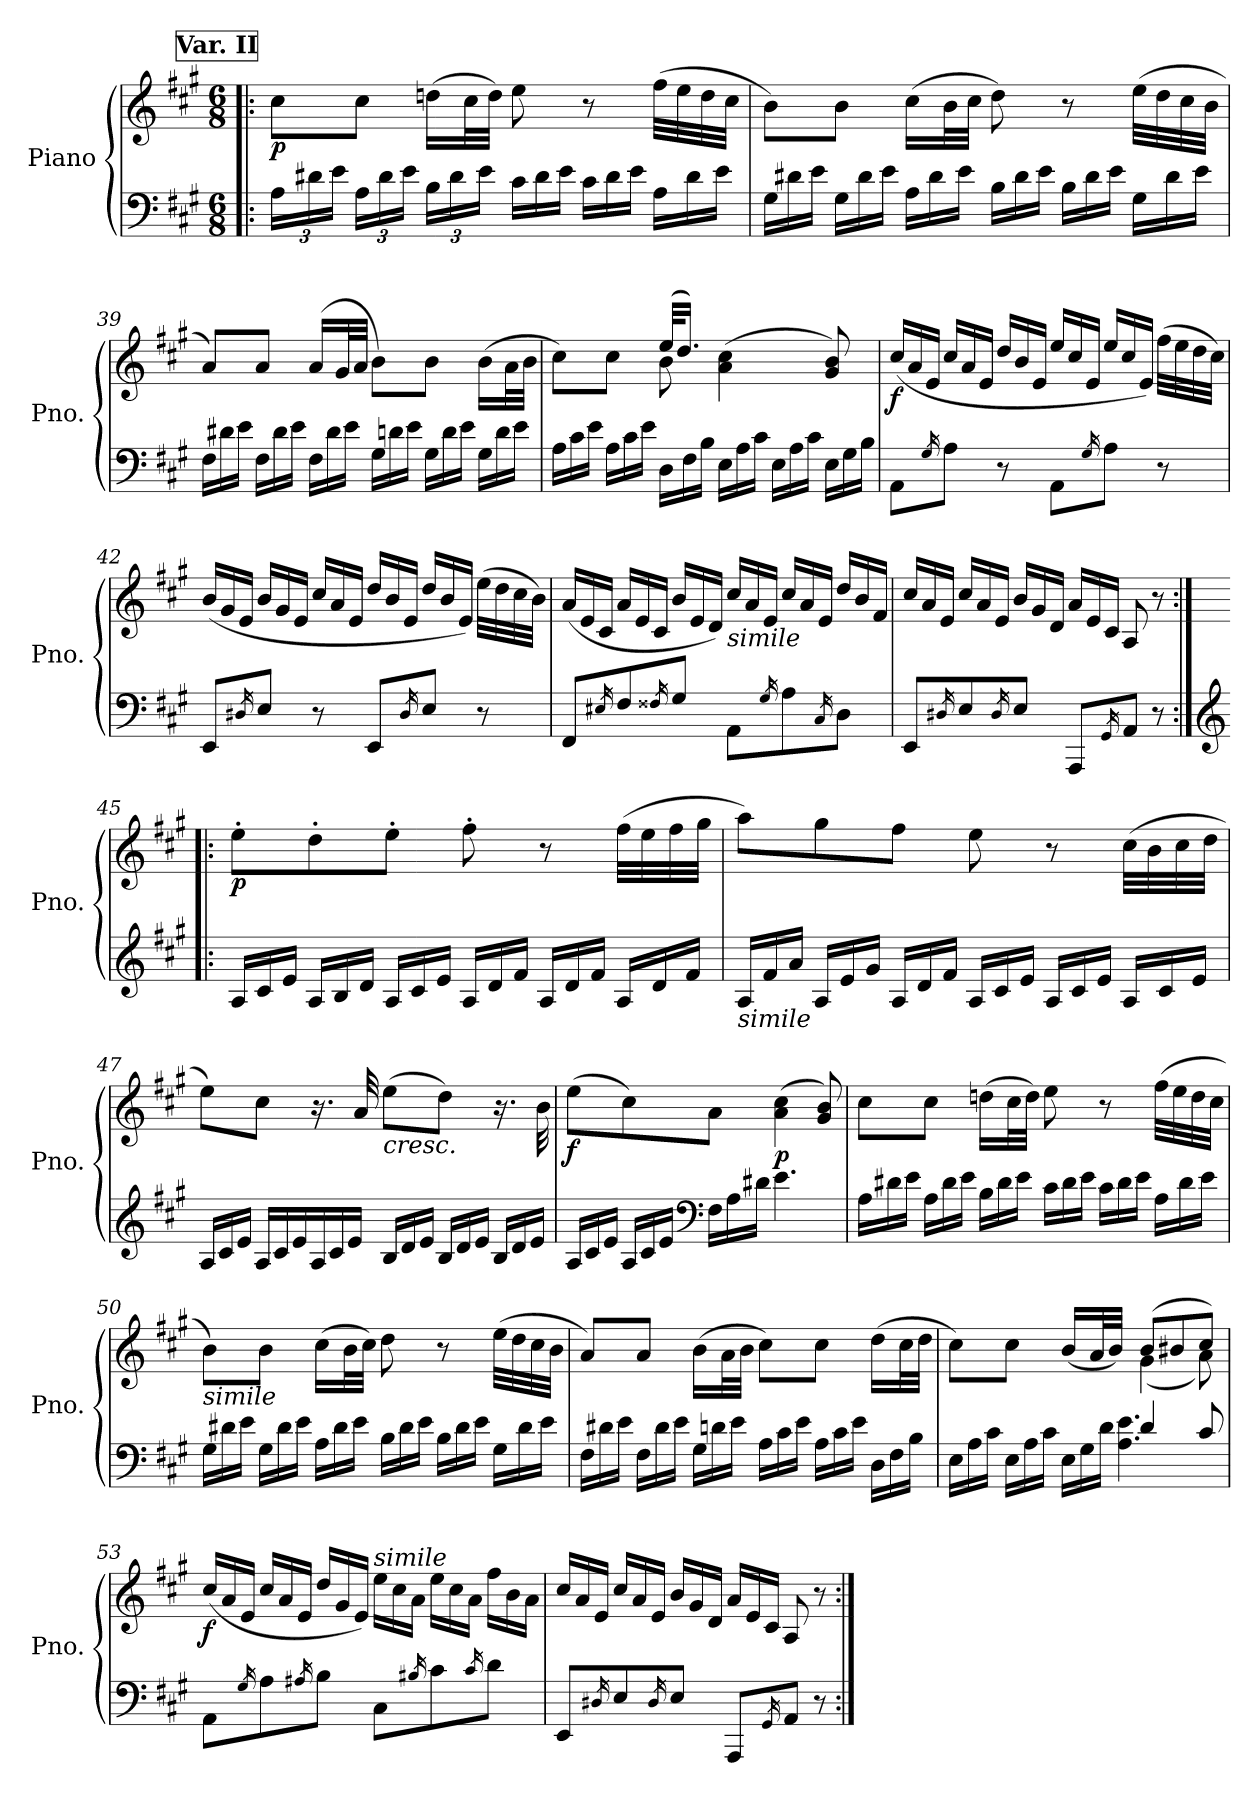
**kern	**kern	**dynam
*part1	*part1	*part1
*staff2	*staff1	*staff1/2
*I"Piano	*	*
*I'Pno.	*	*
*clefF4	*clefG2	*
*k[f#c#g#]	*k[f#c#g#]	*
*M6/8	*M6/8	*
*Xbrackettup	*	*
!!LO:REH:place=s1:a:B:fs=14:t=Var. II
=37!|:	=37!|:	=37!|:
!	!	!LO:DY:b
24A\LL	8cc#\L	p
24d#X\	.	.
24e\JJ	.	.
24A\LL	8cc#\J	.
24d#\	.	.
24e\JJ	.	.
24B\LL	(>16ddn\LL	.
24d#\	.	.
.	32cc#\L	.
24e\JJ	.	.
.	32dd\JJJ)	.
*Xtuplet	*	*
24c#\LL	8ee\	.
24d#\	.	.
24e\JJ	.	.
24c#\LL	8r	.
24d#\	.	.
24e\JJ	.	.
24A\LL	(>32ff#\LLL	.
.	32ee\	.
24d#\	.	.
.	32dd\	.
24e\JJ	.	.
.	32cc#\JJJ	.
=38	=38	=38
24G#\LL	8b\L)	.
24d#X\	.	.
24e\JJ	.	.
24G#\LL	8b\J	.
24d#\	.	.
24e\JJ	.	.
24A\LL	(>16cc#\LL	.
24d#\	.	.
.	32b\L	.
24e\JJ	.	.
.	32cc#\JJJ	.
24B\LL	8dd\)	.
24d#\	.	.
24e\JJ	.	.
24B\LL	8r	.
24d#\	.	.
24e\JJ	.	.
24G#\LL	(>32ee\LLL	.
.	32dd\	.
24d#\	.	.
.	32cc#\	.
24e\JJ	.	.
.	32b\JJJ	.
=39	=39	=39
24F#\LL	8a/L)	.
24d#X\	.	.
24e\JJ	.	.
24F#\LL	8a/J	.
24d#\	.	.
24e\JJ	.	.
24F#\LL	(>16a/LL	.
24d#\	.	.
.	32g#/L	.
24e\JJ	.	.
.	32a/JJJ	.
24G#\LL	8b\L)	.
24dn\	.	.
24e\JJ	.	.
24G#\LL	8b\J	.
24d\	.	.
24e\JJ	.	.
24G#\LL	(>16b\LL	.
24d\	.	.
.	32a\L	.
24e\JJ	.	.
.	32b\JJJ	.
=40	=40	=40
*	*^	*
24A\LL	8cc#\L)	4ryy	.
24c#\	.	.	.
24e\JJ	.	.	.
24A\LL	8cc#\J	.	.
24c#\	.	.	.
24e\JJ	.	.	.
24D\LL	(>32ee/KLL	8b\	.
.	16.dd/JJ)	.	.
24F#\	.	.	.
24B\JJ	.	.	.
24E\LL	(>4a\ 4cc#\	4.ryy	.
24A\	.	.	.
24c#\JJ	.	.	.
24E\LL	.	.	.
24A\	.	.	.
24c#\JJ	.	.	.
24E\LL	8g#/ 8b/)	.	.
24G#\	.	.	.
24B\JJ	.	.	.
*	*v	*v	*
=41	=41	=41
*	*Xtuplet	*
!	!	!LO:DY:b
8AA\L	(<24cc#/LL	f
.	24a/	.
.	24e/JJ	.
16qG#/	.	.
8A\J	24cc#/LL	.
.	24a/	.
.	24e/JJ	.
8r	24dd/LL	.
.	24b/	.
.	24e/JJ	.
8AA\L	24ee/LL	.
.	24cc#/	.
.	24e/JJ	.
16qG#/	.	.
8A\J	24ee/LL	.
.	24cc#/	.
.	24e/JJ)	.
8r	(>32ff#\LLL	.
.	32ee\	.
.	32dd\	.
.	32cc#\JJJ)	.
=42	=42	=42
8EE/L	(<24b/LL	.
.	24g#/	.
.	24e/JJ	.
16qD#X/	.	.
8E/J	24b/LL	.
.	24g#/	.
.	24e/JJ	.
8r	24cc#/LL	.
.	24a/	.
.	24e/JJ	.
8EE/L	24dd/LL	.
.	24b/	.
.	24e/JJ	.
16qD#/	.	.
8E/J	24dd/LL	.
.	24b/	.
.	24e/JJ)	.
8r	(>32ee\LLL	.
.	32dd\	.
.	32cc#\	.
.	32b\JJJ)	.
=43	=43	=43
8FF#/L	(<24a/LL	.
.	24e/	.
.	24c#/JJ	.
16qE#X/	.	.
8F#/	24a/LL	.
.	24e/	.
.	24c#/JJ	.
16qF##X/	.	.
8G#/J	24b/LL	.
.	24e/	.
.	24d/JJ)	.
!	!LO:TX:b:i:t=simile	!
8AA\L	24cc#/LL	.
.	24a/	.
.	24e/JJ	.
16qG#/	.	.
8A\	24cc#/LL	.
.	24a/	.
.	24e/JJ	.
16qC#/	.	.
8D\J	24dd/LL	.
.	24b/	.
.	24f#/JJ	.
=44	=44	=44
8EE/L	24cc#/LL	.
.	24a/	.
.	24e/JJ	.
16qD#X/	.	.
8E/	24cc#/LL	.
.	24a/	.
.	24e/JJ	.
16qD#/	.	.
8E/J	24b/LL	.
.	24g#/	.
.	24d/JJ	.
8AAA/L	24a/LL	.
.	24e/	.
.	24c#/JJ	.
16qGG#/	.	.
8AA/J	8A/	.
8r	8r	.
=45:|!|:	=45:|!|:	=45:|!|:
*clefG2	*	*
!	!	!LO:DY:b
24A/LL	8ee'\L	p
24c#/	.	.
24e/JJ	.	.
24A/LL	8dd'\	.
24B/	.	.
24d/JJ	.	.
24A/LL	8ee'\J	.
24c#/	.	.
24e/JJ	.	.
24A/LL	8ff#'\	.
24d/	.	.
24f#/JJ	.	.
24A/LL	8r	.
24d/	.	.
24f#/JJ	.	.
24A/LL	(>32ff#\LLL	.
.	32ee\	.
24d/	.	.
.	32ff#\	.
24f#/JJ	.	.
.	32gg#\JJJ	.
=46	=46	=46
!LO:TX:b:i:t=simile	!	!
24A/LL	8aa\L)	.
24f#/	.	.
24a/JJ	.	.
24A/LL	8gg#\	.
24e/	.	.
24g#/JJ	.	.
24A/LL	8ff#\J	.
24d/	.	.
24f#/JJ	.	.
24A/LL	8ee\	.
24c#/	.	.
24e/JJ	.	.
24A/LL	8r	.
24c#/	.	.
24e/JJ	.	.
24A/LL	(>32cc#\LLL	.
.	32b\	.
24c#/	.	.
.	32cc#\	.
24e/JJ	.	.
.	32dd\JJJ	.
=47	=47	=47
24A/LL	8ee\L)	.
24c#/	.	.
24e/JJ	.	.
24A/LL	8cc#\J	.
24c#/	.	.
24e/	.	.
24A/	16.r	.
24c#/	.	.
24e/JJ	.	.
.	32a/	.
!	!LO:TX:b:i:t=cresc.	!
24B/LL	(>8ee\L	.
24d/	.	.
24e/JJ	.	.
24B/LL	8dd\J)	.
24d/	.	.
24e/JJ	.	.
24B/LL	16.r	.
24d/	.	.
24e/JJ	.	.
.	32b\	.
=48	=48	=48
!	!	!LO:DY:b
24A/LL	(>8ee\L	f
24c#/	.	.
24e/JJ	.	.
24A/LL	8cc#\)	.
24c#/	.	.
24e/JJ	.	.
*clefF4	*	*
24F#\LL	8a\J	.
24A\	.	.
24d#X\JJ	.	.
!	!	!LO:DY:b
4.e\	(>4a\ 4cc#\	p
.	8g#/ 8b/)	.
=49	=49	=49
24A\LL	8cc#\L	.
24d#X\	.	.
24e\JJ	.	.
24A\LL	8cc#\J	.
24d#\	.	.
24e\JJ	.	.
24B\LL	(>16ddn\LL	.
24d#\	.	.
.	32cc#\L	.
24e\JJ	.	.
.	32dd\JJJ)	.
24c#\LL	8ee\	.
24d#\	.	.
24e\JJ	.	.
24c#\LL	8r	.
24d#\	.	.
24e\JJ	.	.
24A\LL	(>32ff#\LLL	.
.	32ee\	.
24d#\	.	.
.	32dd\	.
24e\JJ	.	.
.	32cc#\JJJ	.
=50	=50	=50
!LO:TX:a:i:t=simile	!	!
24G#\LL	8b\L)	.
24d#X\	.	.
24e\JJ	.	.
24G#\LL	8b\J	.
24d#\	.	.
24e\JJ	.	.
24A\LL	(>16cc#\LL	.
24d#\	.	.
.	32b\L	.
24e\JJ	.	.
.	32cc#\JJJ)	.
24B\LL	8dd\	.
24d#\	.	.
24e\JJ	.	.
24B\LL	8r	.
24d#\	.	.
24e\JJ	.	.
24G#\LL	(>32ee\LLL	.
.	32dd\	.
24d#\	.	.
.	32cc#\	.
24e\JJ	.	.
.	32b\JJJ	.
=51	=51	=51
24F#\LL	8a/L)	.
24d#X\	.	.
24e\JJ	.	.
24F#\LL	8a/J	.
24d#\	.	.
24e\JJ	.	.
24G#\LL	(>16b\LL	.
24dn\	.	.
.	32a\L	.
24e\JJ	.	.
.	32b\JJJ	.
24A\LL	8cc#\L)	.
24c#\	.	.
24e\JJ	.	.
24A\LL	8cc#\J	.
24c#\	.	.
24e\JJ	.	.
24D\LL	(>16dd\LL	.
24F#\	.	.
.	32cc#\L	.
24B\JJ	.	.
.	32dd\JJJ	.
=52	=52	=52
*^	*^	*
24E\LL	4.ryy	8cc#\L)	4.ryy	.
24A\	.	.	.	.
24c#\JJ	.	.	.	.
24E\LL	.	8cc#\J	.	.
24A\	.	.	.	.
24c#\JJ	.	.	.	.
24E\LL	.	(<16b/LL	.	.
24G#\	.	.	.	.
.	.	32a/L	.	.
24d\JJ	.	.	.	.
.	.	32b/JJJ)	.	.
4d/	4.A\ 4.e\	(>8b/L	(<4g#\	.
.	.	8b#X/	.	.
8c#/	.	8cc#/J)	8a\)	.
*v	*v	*	*	*
=53	=53	=53	=53
!	!	!	!LO:DY:b
*	*v	*v	*
8AA\L	(<24cc#/LL	f
.	24a/	.
.	24e/JJ	.
16qG#/	.	.
8A\	24cc#/LL	.
.	24a/	.
.	24e/JJ	.
16qA#X/	.	.
8B\J	24dd/LL	.
.	24g#/	.
.	24e/JJ)	.
!	!LO:TX:a:i:t=simile	!
8C#\L	24ee\LL	.
.	24cc#\	.
.	24a\JJ	.
16qB#X/	.	.
8c#\	24ee\LL	.
.	24cc#\	.
.	24a\JJ	.
16qc#/	.	.
8d\J	24ff#\LL	.
.	24b\	.
.	24a\JJ	.
=54	=54	=54
8EE/L	24cc#/LL	.
.	24a/	.
.	24e/JJ	.
16qD#X/	.	.
8E/	24cc#/LL	.
.	24a/	.
.	24e/JJ	.
16qD#/	.	.
8E/J	24b/LL	.
.	24g#/	.
.	24d/JJ	.
8AAA/L	24a/LL	.
.	24e/	.
.	24c#/JJ	.
16qGG#/	.	.
8AA/J	8A/	.
8r	8r	.
=:|!	=:|!	=:|!
*-	*-	*-
